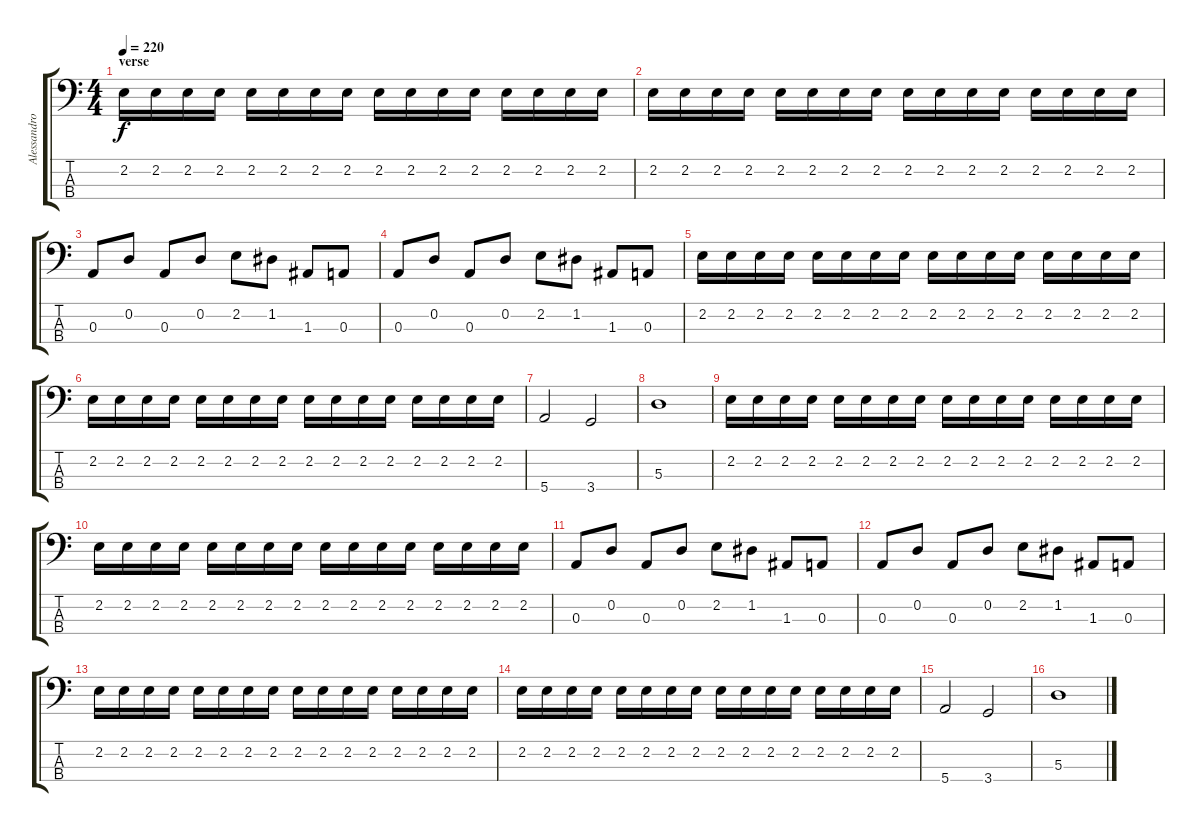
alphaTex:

\track ("Alessandro Lotta" "Alessandro") {instrument electricbassfinger}
\staff {score tabs}
\tuning (G2 D2 A1 E1) {hide}
\ts (4 4)
\section ("" "verse")
\tempo 220
\clef f4
\ks c
2.2.16{dy f} 2.2.16 2.2.16 2.2.16 2.2.16 2.2.16 2.2.16 2.2.16 2.2.16 2.2.16 2.2.16 2.2.16 2.2.16 2.2.16 2.2.16 2.2.16 |
2.2.16 2.2.16 2.2.16 2.2.16 2.2.16 2.2.16 2.2.16 2.2.16 2.2.16 2.2.16 2.2.16 2.2.16 2.2.16 2.2.16 2.2.16 2.2.16 |
0.3.8 0.2.8 0.3.8 0.2.8 2.2.8 1.2.8 1.3.8 0.3.8 |
0.3.8 0.2.8 0.3.8 0.2.8 2.2.8 1.2.8 1.3.8 0.3.8 |
2.2.16 2.2.16 2.2.16 2.2.16 2.2.16 2.2.16 2.2.16 2.2.16 2.2.16 2.2.16 2.2.16 2.2.16 2.2.16 2.2.16 2.2.16 2.2.16 |
2.2.16 2.2.16 2.2.16 2.2.16 2.2.16 2.2.16 2.2.16 2.2.16 2.2.16 2.2.16 2.2.16 2.2.16 2.2.16 2.2.16 2.2.16 2.2.16 |
5.4.2 3.4.2 |
5.3.1 |
2.2.16 2.2.16 2.2.16 2.2.16 2.2.16 2.2.16 2.2.16 2.2.16 2.2.16 2.2.16 2.2.16 2.2.16 2.2.16 2.2.16 2.2.16 2.2.16 |
2.2.16 2.2.16 2.2.16 2.2.16 2.2.16 2.2.16 2.2.16 2.2.16 2.2.16 2.2.16 2.2.16 2.2.16 2.2.16 2.2.16 2.2.16 2.2.16 |
0.3.8 0.2.8 0.3.8 0.2.8 2.2.8 1.2.8 1.3.8 0.3.8 |
0.3.8 0.2.8 0.3.8 0.2.8 2.2.8 1.2.8 1.3.8 0.3.8 |
2.2.16 2.2.16 2.2.16 2.2.16 2.2.16 2.2.16 2.2.16 2.2.16 2.2.16 2.2.16 2.2.16 2.2.16 2.2.16 2.2.16 2.2.16 2.2.16 |
2.2.16 2.2.16 2.2.16 2.2.16 2.2.16 2.2.16 2.2.16 2.2.16 2.2.16 2.2.16 2.2.16 2.2.16 2.2.16 2.2.16 2.2.16 2.2.16 |
5.4.2 3.4.2 |
5.3.1
